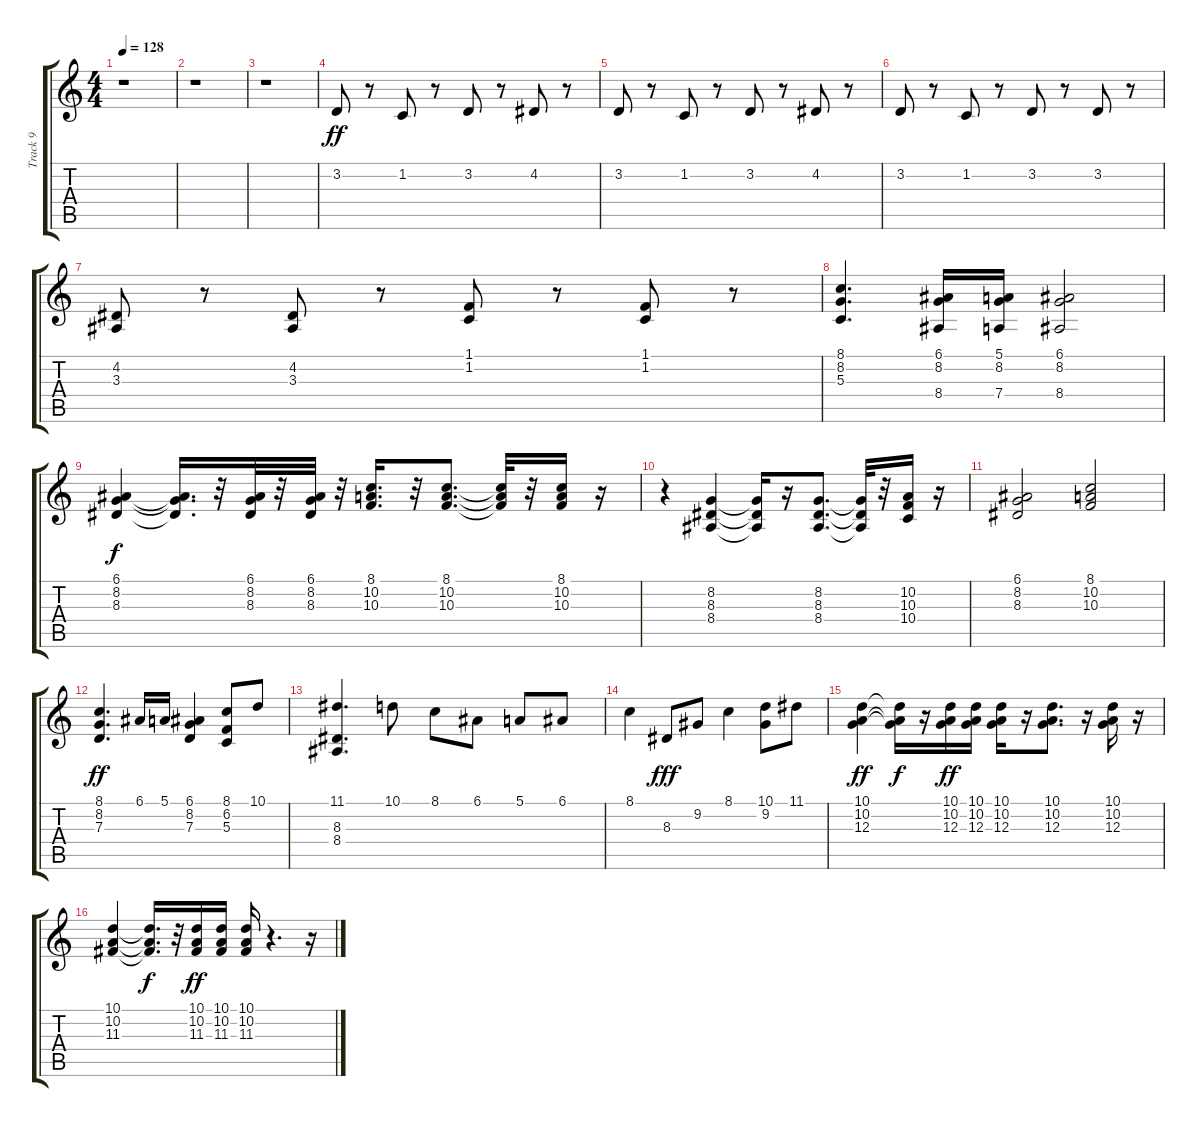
\track ("Track 9" "Track 9") {instrument trumpet}
\staff {score tabs}
\tuning (E4 B3 G3 D3 A2 E2) {hide}
\ts (4 4)
\tempo 128
\clef g2
\ks c
r.1{dy ff} |
r.1 |
r.1 |
3.2.8 r.8 1.2.8 r.8 3.2.8 r.8 4.2.8 r.8 |
3.2.8 r.8 1.2.8 r.8 3.2.8 r.8 4.2.8 r.8 |
3.2.8 r.8 1.2.8 r.8 3.2.8 r.8 3.2.8 r.8 |
(4.2 3.3).8 r.8 (4.2 3.3).8 r.8 (1.1 1.2).8 r.8 (1.1 1.2).8 r.8 |
(8.1 8.2 5.3).4{d} (6.1 8.2 8.4).16 (5.1 8.2 7.4).16 (6.1 8.2 8.4).2 |
(6.1 8.2 8.3).4{dy f} (6.1{t} 8.2{t} 8.3{t}).16{d} r.32 (6.1 8.2 8.3).32 r.32 (6.1 8.2 8.3).32 r.32 (8.1 10.2 10.3).16{d} r.32 (8.1 10.2 10.3).8{d} (8.1{t} 10.2{t} 10.3{t}).32 r.32 (8.1 10.2 10.3).16 r.16 |
r.4 (8.2 8.3 8.4).4 (8.2{t} 8.3{t} 8.4{t}).16 r.16 (8.2 8.3 8.4).8{d} (8.2{t} 8.3{t} 8.4{t}).32 r.32 (10.2 10.3 10.4).16 r.16 |
(6.1 8.2 8.3).2 (8.1 10.2 10.3).2 |
(8.1 8.2 7.3).4{d dy ff} 6.1.16 5.1.16 (6.1 8.2 7.3).4 (8.1 6.2 5.3).8 10.1.8 |
(11.1 8.3 8.4).4{d} 10.1.8 8.1.8 6.1.8 5.1.8 6.1.8 |
8.1.4 8.3.8{dy fff} 9.2.8 8.1.4 (10.1 9.2).8 11.1.8 |
(10.1 10.2 12.3).4{dy ff} (10.1{t} 10.2{t} 12.3{t}).16{dy f} r.16 (10.1 10.2 12.3).16{dy ff} (10.1 10.2 12.3).16 (10.1 10.2 12.3).16 r.16 (10.1 10.2 12.3).8{d} r.16 (10.1 10.2 12.3).16 r.16 |
(10.1 10.2 11.3).4 (10.1{t} 10.2{t} 11.3{t}).16{d dy f} r.32 (10.1 10.2 11.3).16{dy ff} (10.1 10.2 11.3).16 (10.1 10.2 11.3).16 r.4{d} r.16
